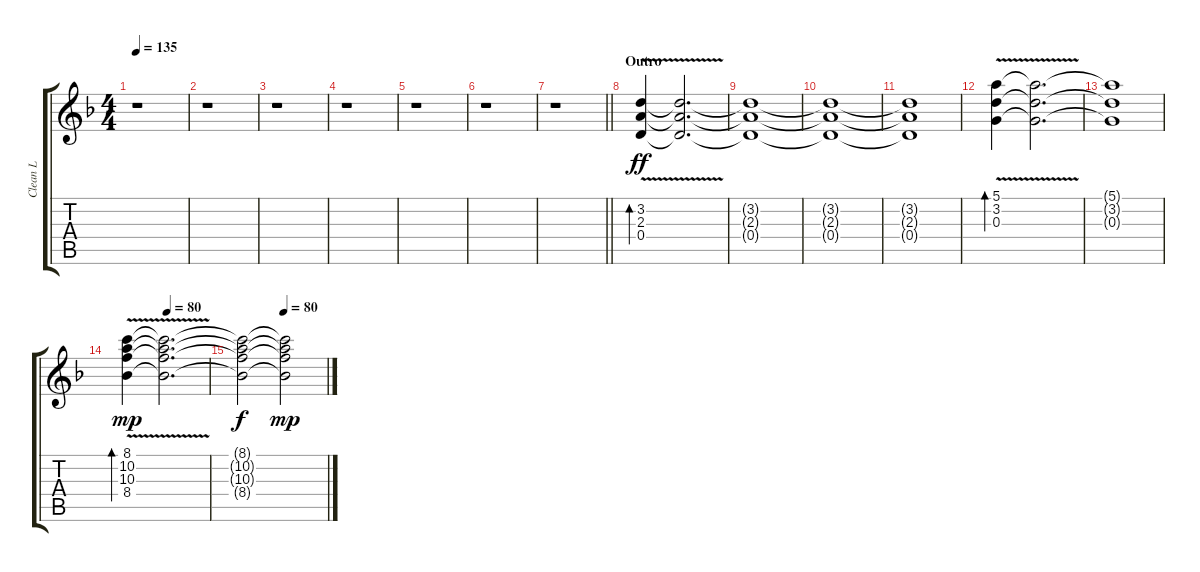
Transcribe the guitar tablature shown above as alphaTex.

\track ("Clean L" "Clean L") {instrument acousticguitarsteel}
\staff {score tabs}
\tuning (E4 B3 G3 D3 A2 D2) {hide}
\ts (4 4)
\tempo 135
\clef g2
\ks f
r.1{dy f} |
r.1 |
r.1 |
r.1 |
r.1 |
r.1 |
\barLineRight lightlight
r.1 |
\section ("" "Outro")
(3.2{v} 2.3{v} 0.4{v}).4{bd 240 dy ff} (3.2{t} 2.3{t} 0.4{t}).2{d} |
(3.2{t} 2.3{t} 0.4{t}).1 |
(3.2{t} 2.3{t} 0.4{t}).1 |
(3.2{t} 2.3{t} 0.4{t}).1 |
(5.1{v} 3.2{v} 0.3{v}).4{bd 240} (5.1{t} 3.2{t} 0.3{t}).2{d} |
(5.1{t} 3.2{t} 0.3{t}).1 |
\tempo (80 0.5)
(8.1{v} 10.2{v} 10.3{v} 8.4{v}).4{bd 240 dy mp} (8.1{t} 10.2{t} 10.3{t} 8.4{t}).2{d} |
\tempo (80 0.5)
(8.1{t} 10.2{t} 10.3{t} 8.4{t}).2{dy f} (8.1{t} 10.2{t} 10.3{t} 8.4{t}).2{dy mp}
